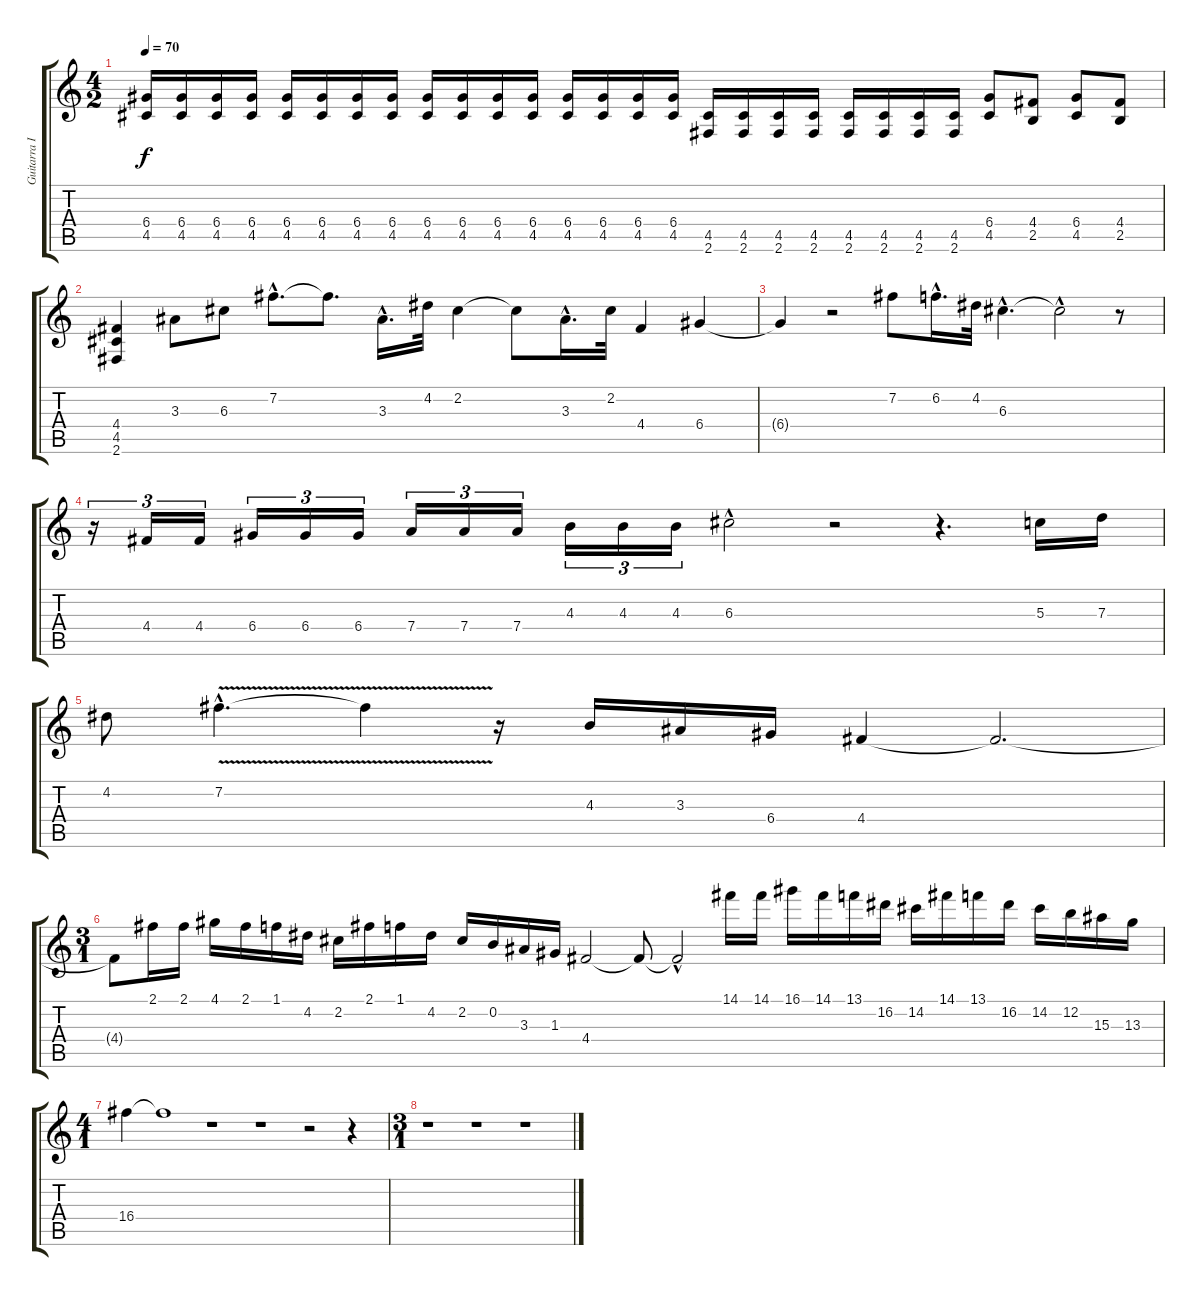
\track ("Guitarra II" "Guitarra I") {instrument overdrivenguitar}
\staff {score tabs}
\tuning (E4 B3 G3 D3 A2 E2) {hide}
\ts (4 2)
\tempo 70
\clef g2
\ks c
(6.4 4.5).16{dy f} (6.4 4.5).16 (6.4 4.5).16 (6.4 4.5).16 (6.4 4.5).16 (6.4 4.5).16 (6.4 4.5).16 (6.4 4.5).16 (6.4 4.5).16 (6.4 4.5).16 (6.4 4.5).16 (6.4 4.5).16 (6.4 4.5).16 (6.4 4.5).16 (6.4 4.5).16 (6.4 4.5).16 (4.5 2.6).16 (4.5 2.6).16 (4.5 2.6).16 (4.5 2.6).16 (4.5 2.6).16 (4.5 2.6).16 (4.5 2.6).16 (4.5 2.6).16 (6.4 4.5).8 (4.4 2.5).8 (6.4 4.5).8 (4.4 2.5).8 |
(4.4 4.5 2.6).4 3.3.8 6.3.8 7.2{hac}.8{d} 7.2{t}.8{d} 3.3{hac}.16{d} 4.2.32 2.2.4 2.2{t}.8 3.3{hac}.16{d} 2.2.32 4.4.4 6.4.4 |
6.4{t}.4 r.2 7.2.8 6.2{hac}.16{d} 4.2.32 6.3{hac}.4{d} 6.3{hac t}.2 r.8 |
r.16{tu (3 2)} 4.4.16{tu (3 2)} 4.4.16{tu (3 2)} 6.4.16{tu (3 2)} 6.4.16{tu (3 2)} 6.4.16{tu (3 2)} 7.4.16{tu (3 2)} 7.4.16{tu (3 2)} 7.4.16{tu (3 2)} 4.3.16{tu (3 2)} 4.3.16{tu (3 2)} 4.3.16{tu (3 2)} 6.3{hac}.2 r.2 r.4{d} 5.3.16 7.3.16 |
4.2.8 7.2{v hac}.4{d} 7.2{t}.4 r.16 4.3.16 3.3.16 6.4.16 4.4.4 4.4{t}.2{d} |
\ts (3 1)
4.4{t}.8 2.1.16 2.1.16 4.1.16 2.1.16 1.1.16 4.2.16 2.2.16 2.1.16 1.1.16 4.2.16 2.2.16 0.2.16 3.3.16 1.3.16 4.4.2 4.4{t}.8 4.4{hac t}.2 14.1.16 14.1.16 16.1.16 14.1.16 13.1.16 16.2.16 14.2.16 14.1.16 13.1.16 16.2.16 14.2.16 12.2.16 15.3.16 13.3.16 |
\ts (4 1)
16.4.4 16.4{t}.1 r.1 r.1 r.2 r.4 |
\ts (3 1)
r.1 r.1 r.1
